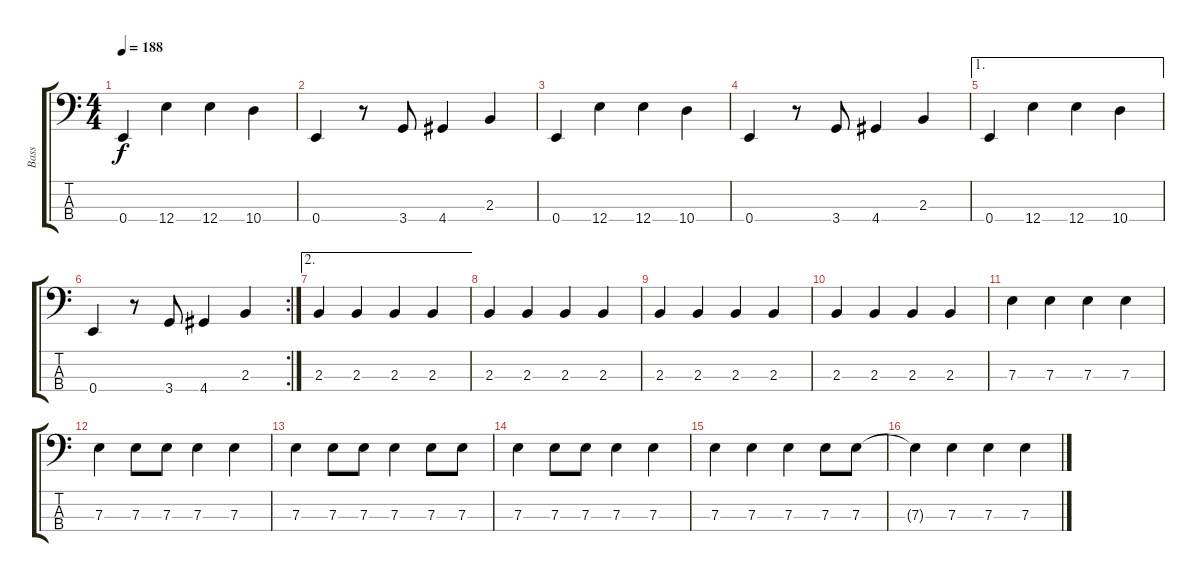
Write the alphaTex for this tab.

\track ("Bass" "Bass") {instrument electricbassfinger}
\staff {score tabs}
\tuning (G2 D2 A1 E1) {hide}
\ts (4 4)
\tempo 188
\clef f4
\ks c
0.4.4{dy f} 12.4.4 12.4.4 10.4.4 |
0.4.4 r.8 3.4.8 4.4.4 2.3.4 |
0.4.4 12.4.4 12.4.4 10.4.4 |
0.4.4 r.8 3.4.8 4.4.4 2.3.4 |
\ae 1
0.4.4 12.4.4 12.4.4 10.4.4 |
\rc 2
0.4.4 r.8 3.4.8 4.4.4 2.3.4 |
\ae 2
2.3.4 2.3.4 2.3.4 2.3.4 |
2.3.4 2.3.4 2.3.4 2.3.4 |
2.3.4 2.3.4 2.3.4 2.3.4 |
2.3.4 2.3.4 2.3.4 2.3.4 |
7.3.4 7.3.4 7.3.4 7.3.4 |
7.3.4 7.3.8 7.3.8 7.3.4 7.3.4 |
7.3.4 7.3.8 7.3.8 7.3.4 7.3.8 7.3.8 |
7.3.4 7.3.8 7.3.8 7.3.4 7.3.4 |
7.3.4 7.3.4 7.3.4 7.3.8 7.3.8 |
7.3{t}.4 7.3.4 7.3.4 7.3.4
